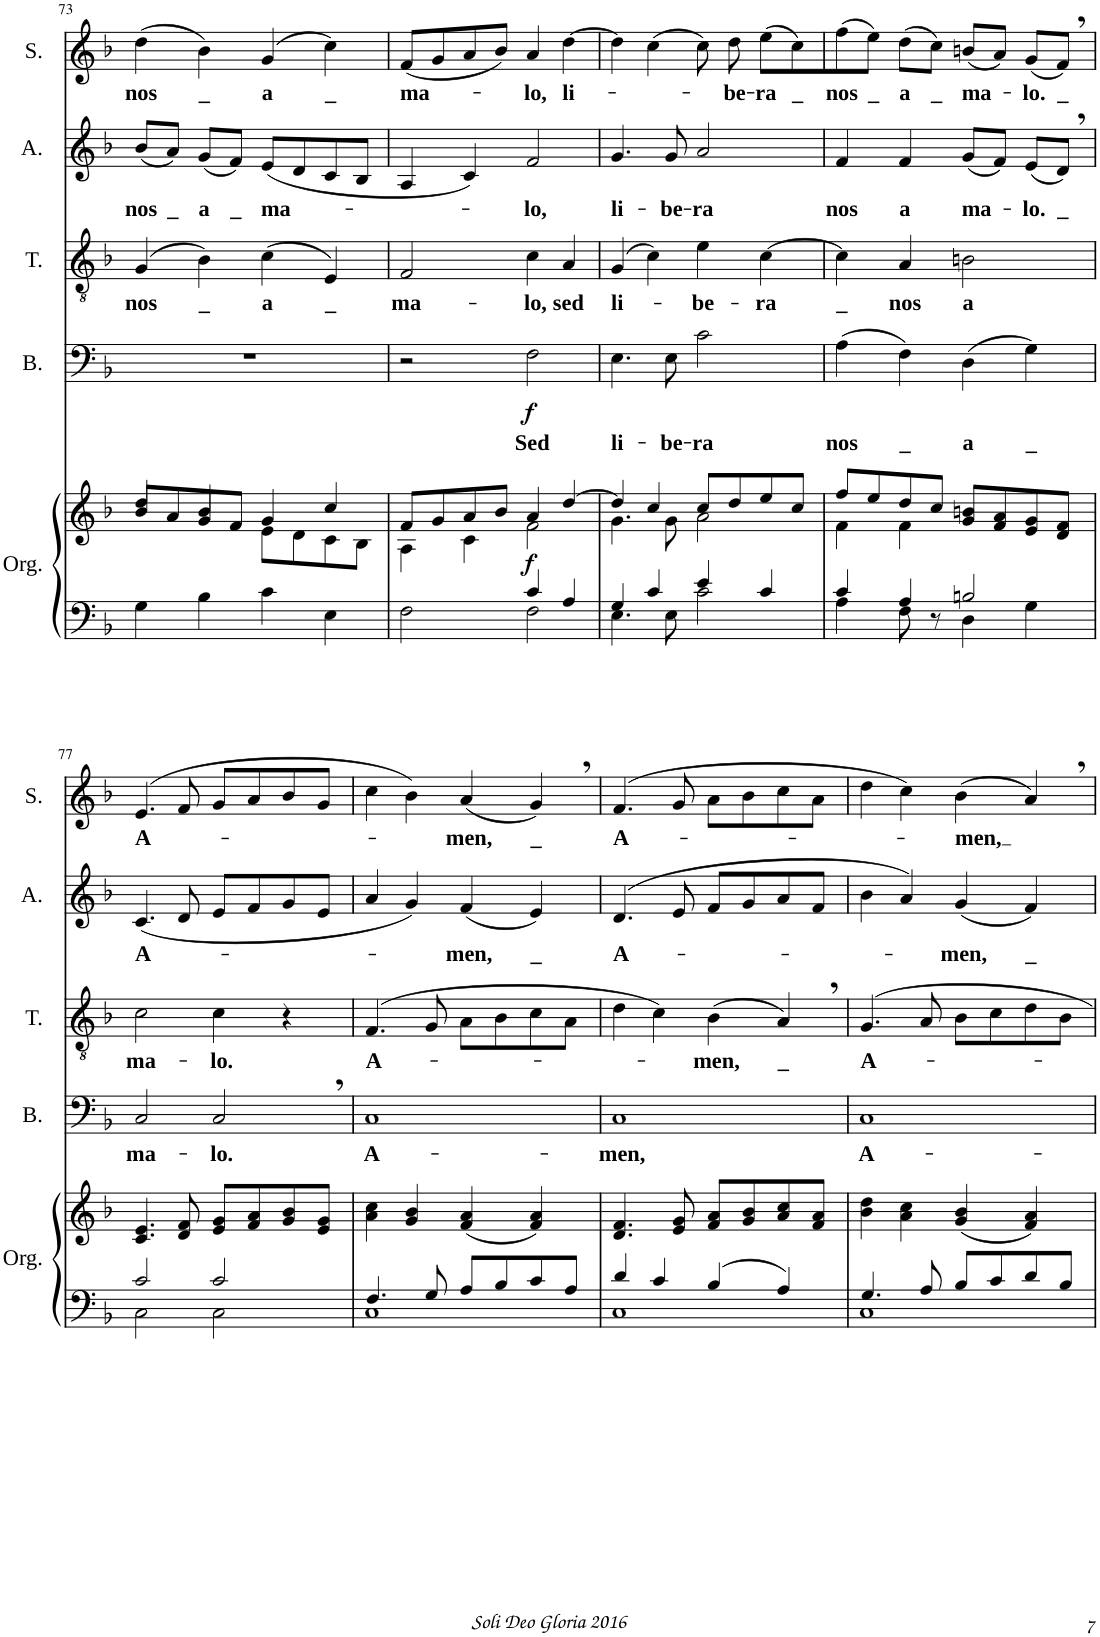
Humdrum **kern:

**kern	**kern	**dynam	**kern	**text	**dynam	**kern	**text	**kern	**text	**kern	**text
*part5	*part5	*part5	*part4	*part4	*part4	*part3	*part3	*part2	*part2	*part1	*part1
*staff6	*staff5	*staff5/6	*staff4	*staff4	*staff4	*staff3	*staff3	*staff2	*staff2	*staff1	*staff1
*I"Orgue	*	*	*I"Bass	*	*	*I"Tenor	*	*I"Alto	*	*I"Soprano	*
*I'Org.	*	*	*I'B.	*	*	*I'T.	*	*I'A.	*	*I'S.	*
!!LO:PB:g=z
*clefF4	*clefG2	*	*clefF4	*	*	*clefGv2	*	*clefG2	*	*clefG2	*
*k[b-]	*k[b-]	*	*k[b-]	*	*	*k[b-]	*	*k[b-]	*	*k[b-]	*
*M4/4	*M4/4	*	*M4/4	*	*	*M4/4	*	*M4/4	*	*M4/4	*
=73	=73	=73	=73	=73	=73	=73	=73	=73	=73	=73	=73
*	*^	*	*	*	*	*	*	*	*	*	*
!	!	!	!	!	!	!	!	!LO:LY:b	!	!LO:LY:b	!	!LO:LY:b
4G\	4dd/	8b-/L	.	1r	.	.	(4G/	nos	(8b-/L	nos	(4dd\	nos
!	!	!	!	!	!	!	!	!	!	!LO:LY:b	!	!
.	.	8a/	.	.	.	.	.	.	8a/J)	_	.	.
!	!	!	!	!	!	!	!	!LO:LY:b	!	!LO:LY:b	!	!LO:LY:b
4B-\	4b-/	8g/	.	.	.	.	4B-\)	_	(8g/L	a	4b-\)	_
!	!	!	!	!	!	!	!	!	!	!LO:LY:b	!	!
.	.	8f/J	.	.	.	.	.	.	8f/J)	_	.	.
!	!	!	!	!	!	!	!	!LO:LY:b	!	!LO:LY:b	!	!LO:LY:b
4c\	4g/	8e\L	.	.	.	.	(4c\	a	(8e/L	ma-	(4g/	a
.	.	8d\	.	.	.	.	.	.	8d/	.	.	.
!	!	!	!	!	!	!	!	!LO:LY:b	!	!	!	!LO:LY:b
4E\	4cc/	8c\	.	.	.	.	4E/)	_	8c/	.	4cc\)	_
.	.	8B-\J	.	.	.	.	.	.	8B-/J	.	.	.
=74	=74	=74	=74	=74	=74	=74	=74	=74	=74	=74	=74	=74
*^	*	*	*	*	*	*	*	*	*	*	*	*
!	!	!	!	!	!	!	!	!	!LO:LY:b	!	!	!	!LO:LY:b
2F\	2ryy	8f/L	4A\	.	2r	.	.	2F/	ma-	4A/	.	(8f/L	ma-
.	.	8g/	.	.	.	.	.	.	.	.	.	8g/	.
.	.	8a/	4c\	.	.	.	.	.	.	4c/)	.	8a/	.
.	.	8b-/J	.	.	.	.	.	.	.	.	.	8b-/J)	.
!	!	!	!	!LO:DY:b	!	!LO:LY:b	!LO:DY:b	!	!LO:LY:b	!	!LO:LY:b	!	!LO:LY:b
4c/	2F\	4a/	2f\	f	2F\	Sed	f	4c\	-lo,	2f/	-lo,	4a/	-lo,
!	!	!	!	!	!	!	!	!	!LO:LY:b	!	!	!	!LO:LY:b
4A/	.	[4dd/	.	.	.	.	.	4A/	sed	.	.	[4dd\	li-
=75	=75	=75	=75	=75	=75	=75	=75	=75	=75	=75	=75	=75	=75
!	!	!	!	!	!	!LO:LY:b	!	!	!LO:LY:b	!	!LO:LY:b	!	!
4G/	4.E\	4dd/]	4.g\	.	4.E\	li-	.	(4G/	li-	4.g/	li-	4dd\]	.
4c/	.	4cc/	.	.	.	.	.	4c\)	.	.	.	(4cc\	.
!	!	!	!	!	!	!LO:LY:b	!	!	!	!	!LO:LY:b	!	!
.	8E\	.	8g\	.	8E\	-be-	.	.	.	8g/	-be-	.	.
!	!	!	!	!	!	!LO:LY:b	!	!	!LO:LY:b	!	!LO:LY:b	!	!
4e/	2c\	8cc/L	2a\	.	2c\	-ra	.	4e\	-be-	2a/	-ra	8cc\)	.
!	!	!	!	!	!	!	!	!	!	!	!	!	!LO:LY:b
.	.	8dd/	.	.	.	.	.	.	.	.	.	8dd\	-be-
!	!	!	!	!	!	!	!	!	!LO:LY:b	!	!	!	!LO:LY:b
4c/	.	8ee/	.	.	.	.	.	[4c\	-ra	.	.	(8ee\L	-ra
!	!	!	!	!	!	!	!	!	!	!	!	!	!LO:LY:b
.	.	8cc/J	.	.	.	.	.	.	.	.	.	8cc\)	_
=76	=76	=76	=76	=76	=76	=76	=76	=76	=76	=76	=76	=76	=76
!	!	!	!	!	!	!LO:LY:b	!	!	!LO:LY:b	!	!LO:LY:b	!	!LO:LY:b
4c/	4A\	8ff/L	4f\	.	(4A\	nos	.	4c\]	_	4f/	nos	(8ff\	nos
!	!	!	!	!	!	!	!	!	!	!	!	!	!LO:LY:b
.	.	8ee/	.	.	.	.	.	.	.	.	.	8ee\J)	_
!	!	!	!	!	!	!LO:LY:b	!	!	!LO:LY:b	!	!LO:LY:b	!	!LO:LY:b
4A/	8F\	8dd/	4f\	.	4F\)	_	.	4A/	nos	4f/	a	(8dd\L	a
!	!	!	!	!	!	!	!	!	!	!	!	!	!LO:LY:b
.	8r	8cc/J	.	.	.	.	.	.	.	.	.	8cc\J)	_
!	!	!	!	!	!	!LO:LY:b	!	!	!LO:LY:b	!	!LO:LY:b	!	!LO:LY:b
2Bn/	4D\	8g/ 8bn/L	2ryy	.	(4D\	a	.	2Bn\	a	(8g/L	ma-	(8bn/L	ma-
.	.	8f/ 8a/	.	.	.	.	.	.	.	8f/J)	.	8a/J)	.
!	!	!	!	!	!	!LO:LY:b	!	!	!	!	!LO:LY:b	!	!LO:LY:b
.	4G\	8e/ 8g/	.	.	4G\)	_	.	.	.	(8e/L	-lo.	(8g/L	-lo.
!	!	!	!	!	!	!	!	!	!	!	!LO:LY:b	!	!LO:LY:b
.	.	8d/ 8f/J	.	.	.	.	.	.	.	8d,/J)	_	8f,/J)	_
*	*	*v	*v	*	*	*	*	*	*	*	*	*	*
!!LO:LB:g=z
=77	=77	=77	=77	=77	=77	=77	=77	=77	=77	=77	=77	=77
!	!	!	!	!	!LO:LY:b	!	!	!LO:LY:b	!	!LO:LY:b	!	!LO:LY:b
2c/	2C\	4.c/ 4.e/	.	2C/	ma-	.	2c\	ma-	(4.c/	A-	(4.e/	A-
.	.	8d/ 8f/	.	.	.	.	.	.	8d/	.	8f/	.
!	!	!	!	!	!LO:LY:b	!	!	!LO:LY:b	!	!	!	!
2c/	2C\	8e/ 8g/L	.	2C,/	-lo.	.	4c\	-lo.	8e/L	.	8g/L	.
.	.	8f/ 8a/	.	.	.	.	.	.	8f/	.	8a/	.
.	.	8g/ 8b-/	.	.	.	.	4r	.	8g/	.	8b-/	.
.	.	8e/ 8g/J	.	.	.	.	.	.	8e/J	.	8g/J	.
=78	=78	=78	=78	=78	=78	=78	=78	=78	=78	=78	=78	=78
!	!	!	!	!	!LO:LY:b	!	!	!LO:LY:b	!	!	!	!
4.F/	1C	4a\ 4cc\	.	1C	A-	.	(4.F/	A-	4a/	.	4cc\	.
.	.	4g/ 4b-/	.	.	.	.	.	.	4g/)	.	4b-\)	.
8G/	.	.	.	.	.	.	8G/	.	.	.	.	.
!	!	!	!	!	!	!	!	!	!	!LO:LY:b	!	!LO:LY:b
8A/L	.	(4f/ 4a/	.	.	.	.	8A\L	.	(4f/	-men,	(4a/	-men,
8B-/	.	.	.	.	.	.	8B-\	.	.	.	.	.
!	!	!	!	!	!	!	!	!	!	!LO:LY:b	!	!LO:LY:b
8c/	.	4f/ 4a/)	.	.	.	.	8c\	.	4e/)	_	4g,/)	_
8A/J	.	.	.	.	.	.	8A\J	.	.	.	.	.
=79	=79	=79	=79	=79	=79	=79	=79	=79	=79	=79	=79	=79
!	!	!	!	!	!LO:LY:b	!	!	!	!	!LO:LY:b	!	!LO:LY:b
4d/	1C	4.d/ 4.f/	.	1C	-men,	.	4d\	.	(4.d/	A-	(4.f/	A-
4c/	.	.	.	.	.	.	4c\)	.	.	.	.	.
.	.	8e/ 8g/	.	.	.	.	.	.	8e/	.	8g/	.
!	!	!	!	!	!	!	!	!LO:LY:b	!	!	!	!
4B-/	.	8f/ 8a/L	.	.	.	.	(4B-\	-men,	8f/L	.	8a\L	.
.	.	8g/ 8b-/	.	.	.	.	.	.	8g/	.	8b-\	.
!	!	!	!	!	!	!	!	!LO:LY:b	!	!	!	!
4A/	.	8a/ 8cc/	.	.	.	.	4A,/)	_	8a/	.	8cc\	.
.	.	8f/ 8a/J	.	.	.	.	.	.	8f/J	.	8a\J	.
=80	=80	=80	=80	=80	=80	=80	=80	=80	=80	=80	=80	=80
!	!	!	!	!	!LO:LY:b	!	!	!LO:LY:b	!	!	!	!
4.G/	1C	4b-\ 4dd\	.	1C	A-	.	4.G/	A-	4b-\	.	4dd\	.
.	.	4a\ 4cc\	.	.	.	.	.	.	4a/)	.	4cc\)	.
8A/	.	.	.	.	.	.	8A/	.	.	.	.	.
!	!	!	!	!	!	!	!	!	!	!LO:LY:b	!	!LO:LY:b
8B-/L	.	(4g/ 4b-/	.	.	.	.	8B-\L	.	(4g/	-men,	(4b-\	-men,
8c/	.	.	.	.	.	.	8c\	.	.	.	.	.
!	!	!	!	!	!	!	!	!	!	!LO:LY:b	!	!
8d/	.	4f/ 4a/)	.	.	.	.	8d\	.	4f/)	_	4a,/)	.
8B-/J	.	.	.	.	.	.	8B-\J	.	.	.	.	.
*v	*v	*	*	*	*	*	*	*	*	*	*	*
=	=	=	=	=	=	=	=	=	=	=	=
*-	*-	*-	*-	*-	*-	*-	*-	*-	*-	*-	*-
